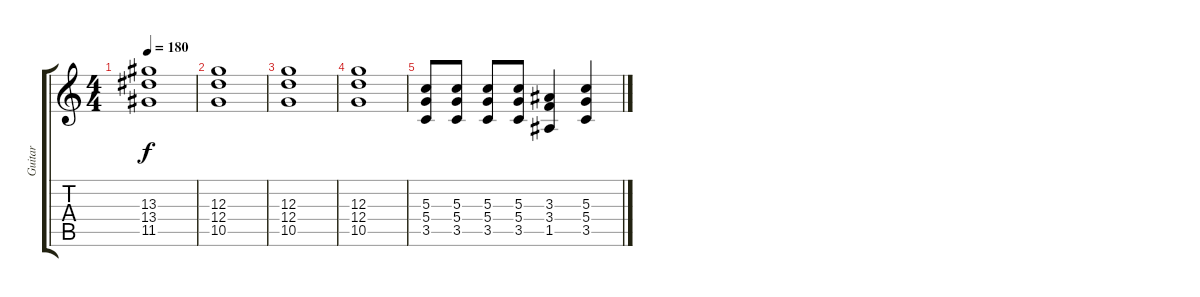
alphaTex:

\track ("Guitar" "Guitar") {instrument overdrivenguitar}
\staff {score tabs}
\tuning (E4 B3 G3 D3 A2 E2) {hide}
\ts (4 4)
\tempo 180
\clef g2
\ks c
(13.3 13.4 11.5).1{dy f} |
(12.3 12.4 10.5).1 |
(12.3 12.4 10.5).1 |
(12.3 12.4 10.5).1 |
(5.3 5.4 3.5).8 (5.3 5.4 3.5).8 (5.3 5.4 3.5).8 (5.3 5.4 3.5).8 (3.3 3.4 1.5).4 (5.3 5.4 3.5).4
